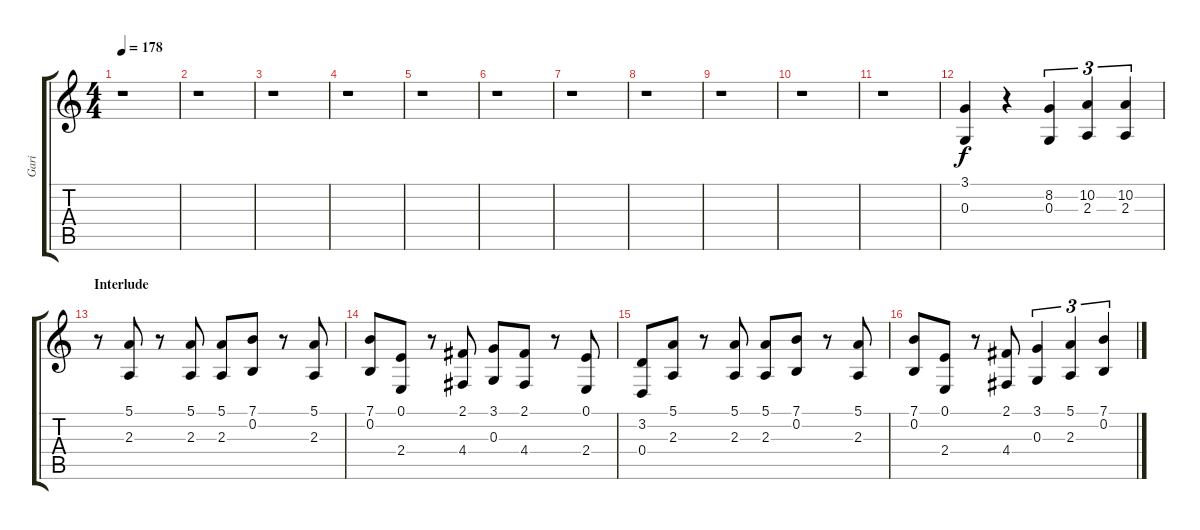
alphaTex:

\track ("Gari" "Gari") {instrument trombone}
\staff {score tabs}
\tuning (E4 B3 G3 D3 A2 E2) {hide}
\ts (4 4)
\tempo 178
\clef g2
\ks c
r.1{dy f} |
r.1 |
r.1 |
r.1 |
r.1 |
r.1 |
r.1 |
r.1 |
r.1 |
r.1 |
r.1 |
(3.1 0.3).4 r.4 (8.2 0.3).4{tu (3 2)} (10.2 2.3).4{tu (3 2)} (10.2 2.3).4{tu (3 2)} |
\section ("" "Interlude")
r.8 (5.1 2.3).8 r.8 (5.1 2.3).8 (5.1 2.3).8 (7.1 0.2).8 r.8 (5.1 2.3).8 |
(7.1 0.2).8 (0.1 2.4).8 r.8 (2.1 4.4).8 (3.1 0.3).8 (2.1 4.4).8 r.8 (0.1 2.4).8 |
(3.2 0.4).8 (5.1 2.3).8 r.8 (5.1 2.3).8 (5.1 2.3).8 (7.1 0.2).8 r.8 (5.1 2.3).8 |
(7.1 0.2).8 (0.1 2.4).8 r.8 (2.1 4.4).8 (3.1 0.3).4{tu (3 2)} (5.1 2.3).4{tu (3 2)} (7.1 0.2).4{tu (3 2)}
